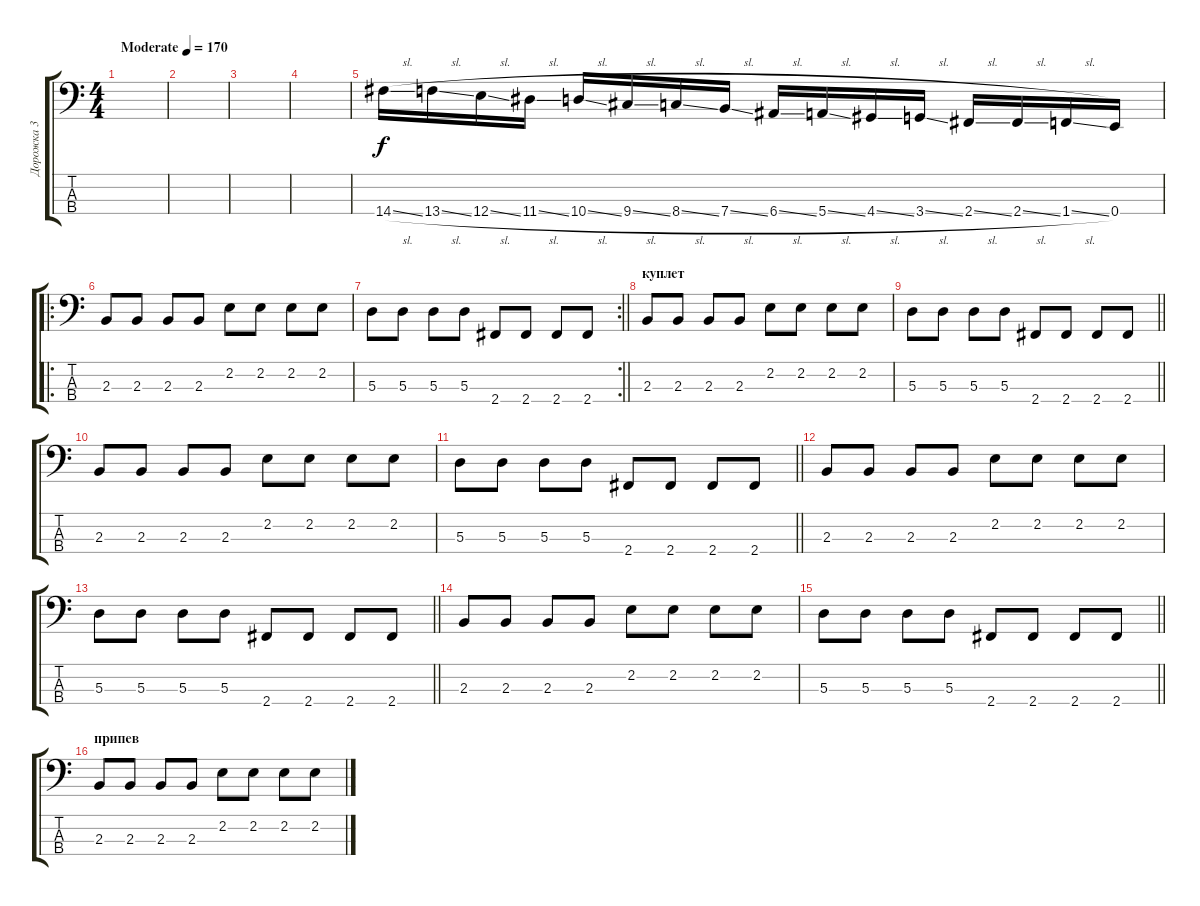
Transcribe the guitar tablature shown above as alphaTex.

\track ("Дорожка 3" "Дорожка 3") {instrument electricbassfinger}
\staff {score tabs}
\tuning (G2 D2 A1 E1) {hide}
\ts (4 4)
\tempo (170 "Moderate")
\clef f4
\ks c
|
|
|
|
14.4{sl}.16 13.4{sl}.16 12.4{sl}.16 11.4{sl}.16 10.4{sl}.16 9.4{sl}.16 8.4{sl}.16 7.4{sl}.16 6.4{sl}.16 5.4{sl}.16 4.4{sl}.16 3.4{sl}.16 2.4{sl}.16 2.4{sl}.16 1.4{sl}.16 0.4.16 |
\ro
2.3.8 2.3.8 2.3.8 2.3.8 2.2.8 2.2.8 2.2.8 2.2.8 |
\rc 2
\barLineRight lightlight
5.3.8 5.3.8 5.3.8 5.3.8 2.4.8 2.4.8 2.4.8 2.4.8 |
\section ("" "куплет")
2.3.8 2.3.8 2.3.8 2.3.8 2.2.8 2.2.8 2.2.8 2.2.8 |
\barLineRight lightlight
5.3.8 5.3.8 5.3.8 5.3.8 2.4.8 2.4.8 2.4.8 2.4.8 |
2.3.8 2.3.8 2.3.8 2.3.8 2.2.8 2.2.8 2.2.8 2.2.8 |
\barLineRight lightlight
5.3.8 5.3.8 5.3.8 5.3.8 2.4.8 2.4.8 2.4.8 2.4.8 |
2.3.8 2.3.8 2.3.8 2.3.8 2.2.8 2.2.8 2.2.8 2.2.8 |
\barLineRight lightlight
5.3.8 5.3.8 5.3.8 5.3.8 2.4.8 2.4.8 2.4.8 2.4.8 |
2.3.8 2.3.8 2.3.8 2.3.8 2.2.8 2.2.8 2.2.8 2.2.8 |
\barLineRight lightlight
5.3.8 5.3.8 5.3.8 5.3.8 2.4.8 2.4.8 2.4.8 2.4.8 |
\section ("" "припев")
2.3.8 2.3.8 2.3.8 2.3.8 2.2.8 2.2.8 2.2.8 2.2.8
